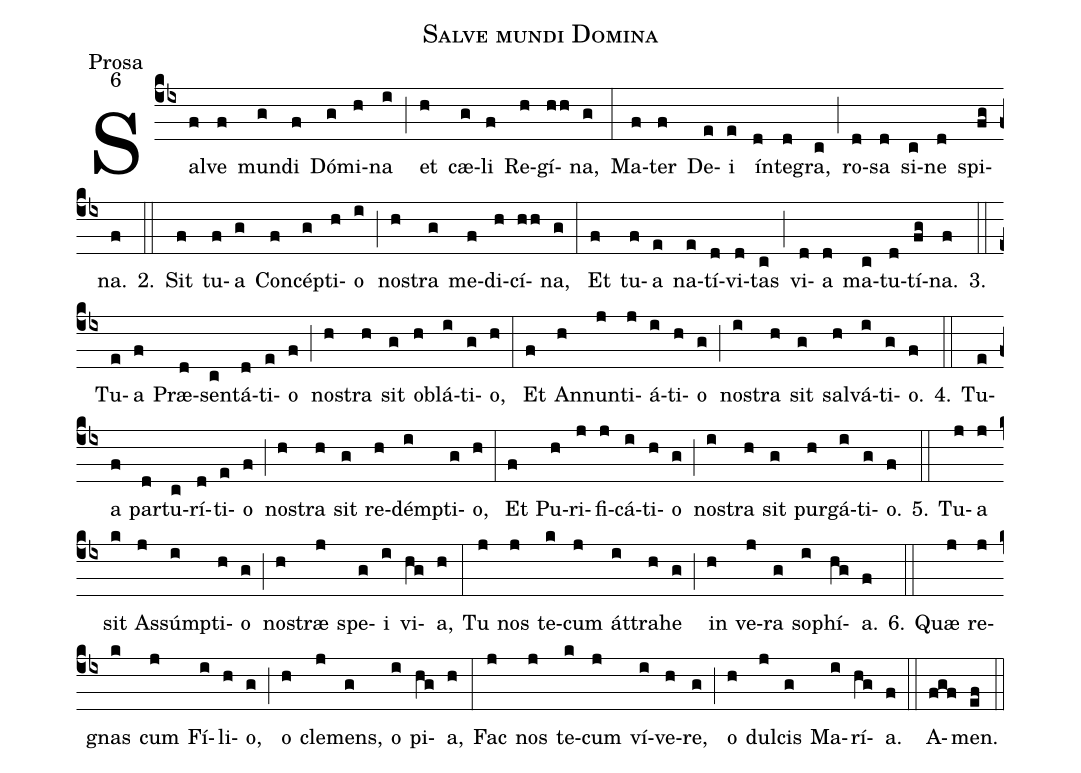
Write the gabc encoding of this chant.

name:Salve mundi Domina;
office-part:Prosa;
mode:6;
%%
(cb4) Sal(f)ve(f) mun(g)di(f) Dó(g)mi(h)na(i) (;) et(h) cæ(g)li(f) Re(h)gí(hh)na,(g) (:) Ma(f)ter(f) De(e)i(e) ín(d)te(d)gra,(c) (;) ro(d)sa(d) si(c)ne(d) spi(fg)na.(f) 2.(::) Sit(f) tu(f)a(g) Con(f)cép(g)ti(h)o(i) (;) no(h)stra(g) me(f)di(h)cí(hh)na,(g) (:) Et(f) tu(f)a(e) na(e)tí(d)vi(d)tas(c) (;) vi(d)a(d) ma(c)tu(d)tí(fg)na.(f) 3.(::) Tu(e)a(f) Præ(d)sen(c)tá(d)ti(e)o(f) (;) no(h)stra(h) sit(g) o(h)blá(i)ti(g)o,(h) (:) Et(f) An(h)nun(j)ti(j)á(i)ti(h)o(g) (;) no(i)stra(h) sit(g) sal(h)vá(i)ti(g)o.(f) 4.(::) Tu(e)a(f) par(d)tu(c)rí(d)ti(e)o(f) (;) no(h)stra(h) sit(g) re(h)démp(i)ti(g)o,(h) (:) Et(f) Pu(h)ri(j)fi(j)cá(i)ti(h)o(g) (;) no(i)stra(h) sit(g) pur(h)gá(i)ti(g)o.(f) 5.(::) Tu(j)a(j) sit(k) As(j)súmp(i)ti(h)o(g) (;) no(h)stræ(j) spe(g)i(i) vi(hg)a,(h) (:) Tu(j) nos(j) te(k)cum(j) át(i)tra(h)he(g) (;) in(h) ve(j)ra(g) so(i)phí(hg)a.(f) 6.(::) Quæ(j) re(j)gnas(k) cum(j) Fí(i)li(h)o,(g) (;) o(h) cle(j)mens,(g) o(i) pi(hg)a,(h) (:) Fac(j) nos(j) te(k)cum(j) ví(i)ve(h)re,(g) (;) o(h) dul(j)cis(g) Ma(i)rí(hg)a.(f) (::) A(fgf)men.(ef) (::)
